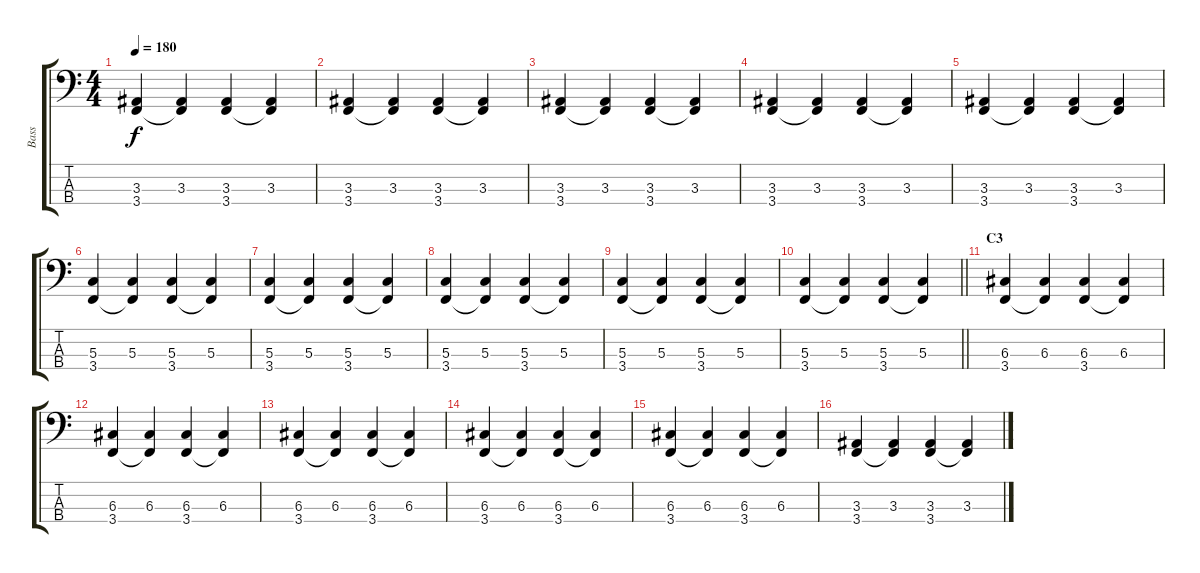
\track ("Bass" "Bass") {instrument electricbasspick}
\staff {score tabs}
\tuning (F2 C2 G1 D1) {hide}
\ts (4 4)
\tempo 180
\clef f4
\ks c
(3.3 3.4).4{dy f} (3.3 3.4{t}).4 (3.3 3.4).4 (3.3 3.4{t}).4 |
(3.3 3.4).4 (3.3 3.4{t}).4 (3.3 3.4).4 (3.3 3.4{t}).4 |
(3.3 3.4).4 (3.3 3.4{t}).4 (3.3 3.4).4 (3.3 3.4{t}).4 |
(3.3 3.4).4 (3.3 3.4{t}).4 (3.3 3.4).4 (3.3 3.4{t}).4 |
(3.3 3.4).4 (3.3 3.4{t}).4 (3.3 3.4).4 (3.3 3.4{t}).4 |
(5.3 3.4).4 (5.3 3.4{t}).4 (5.3 3.4).4 (5.3 3.4{t}).4 |
(5.3 3.4).4 (5.3 3.4{t}).4 (5.3 3.4).4 (5.3 3.4{t}).4 |
(5.3 3.4).4 (5.3 3.4{t}).4 (5.3 3.4).4 (5.3 3.4{t}).4 |
(5.3 3.4).4 (5.3 3.4{t}).4 (5.3 3.4).4 (5.3 3.4{t}).4 |
\barLineRight lightlight
(5.3 3.4).4 (5.3 3.4{t}).4 (5.3 3.4).4 (5.3 3.4{t}).4 |
\section ("" "C3")
(6.3 3.4).4 (6.3 3.4{t}).4 (6.3 3.4).4 (6.3 3.4{t}).4 |
(6.3 3.4).4 (6.3 3.4{t}).4 (6.3 3.4).4 (6.3 3.4{t}).4 |
(6.3 3.4).4 (6.3 3.4{t}).4 (6.3 3.4).4 (6.3 3.4{t}).4 |
(6.3 3.4).4 (6.3 3.4{t}).4 (6.3 3.4).4 (6.3 3.4{t}).4 |
(6.3 3.4).4 (6.3 3.4{t}).4 (6.3 3.4).4 (6.3 3.4{t}).4 |
(3.3 3.4).4 (3.3 3.4{t}).4 (3.3 3.4).4 (3.3 3.4{t}).4
